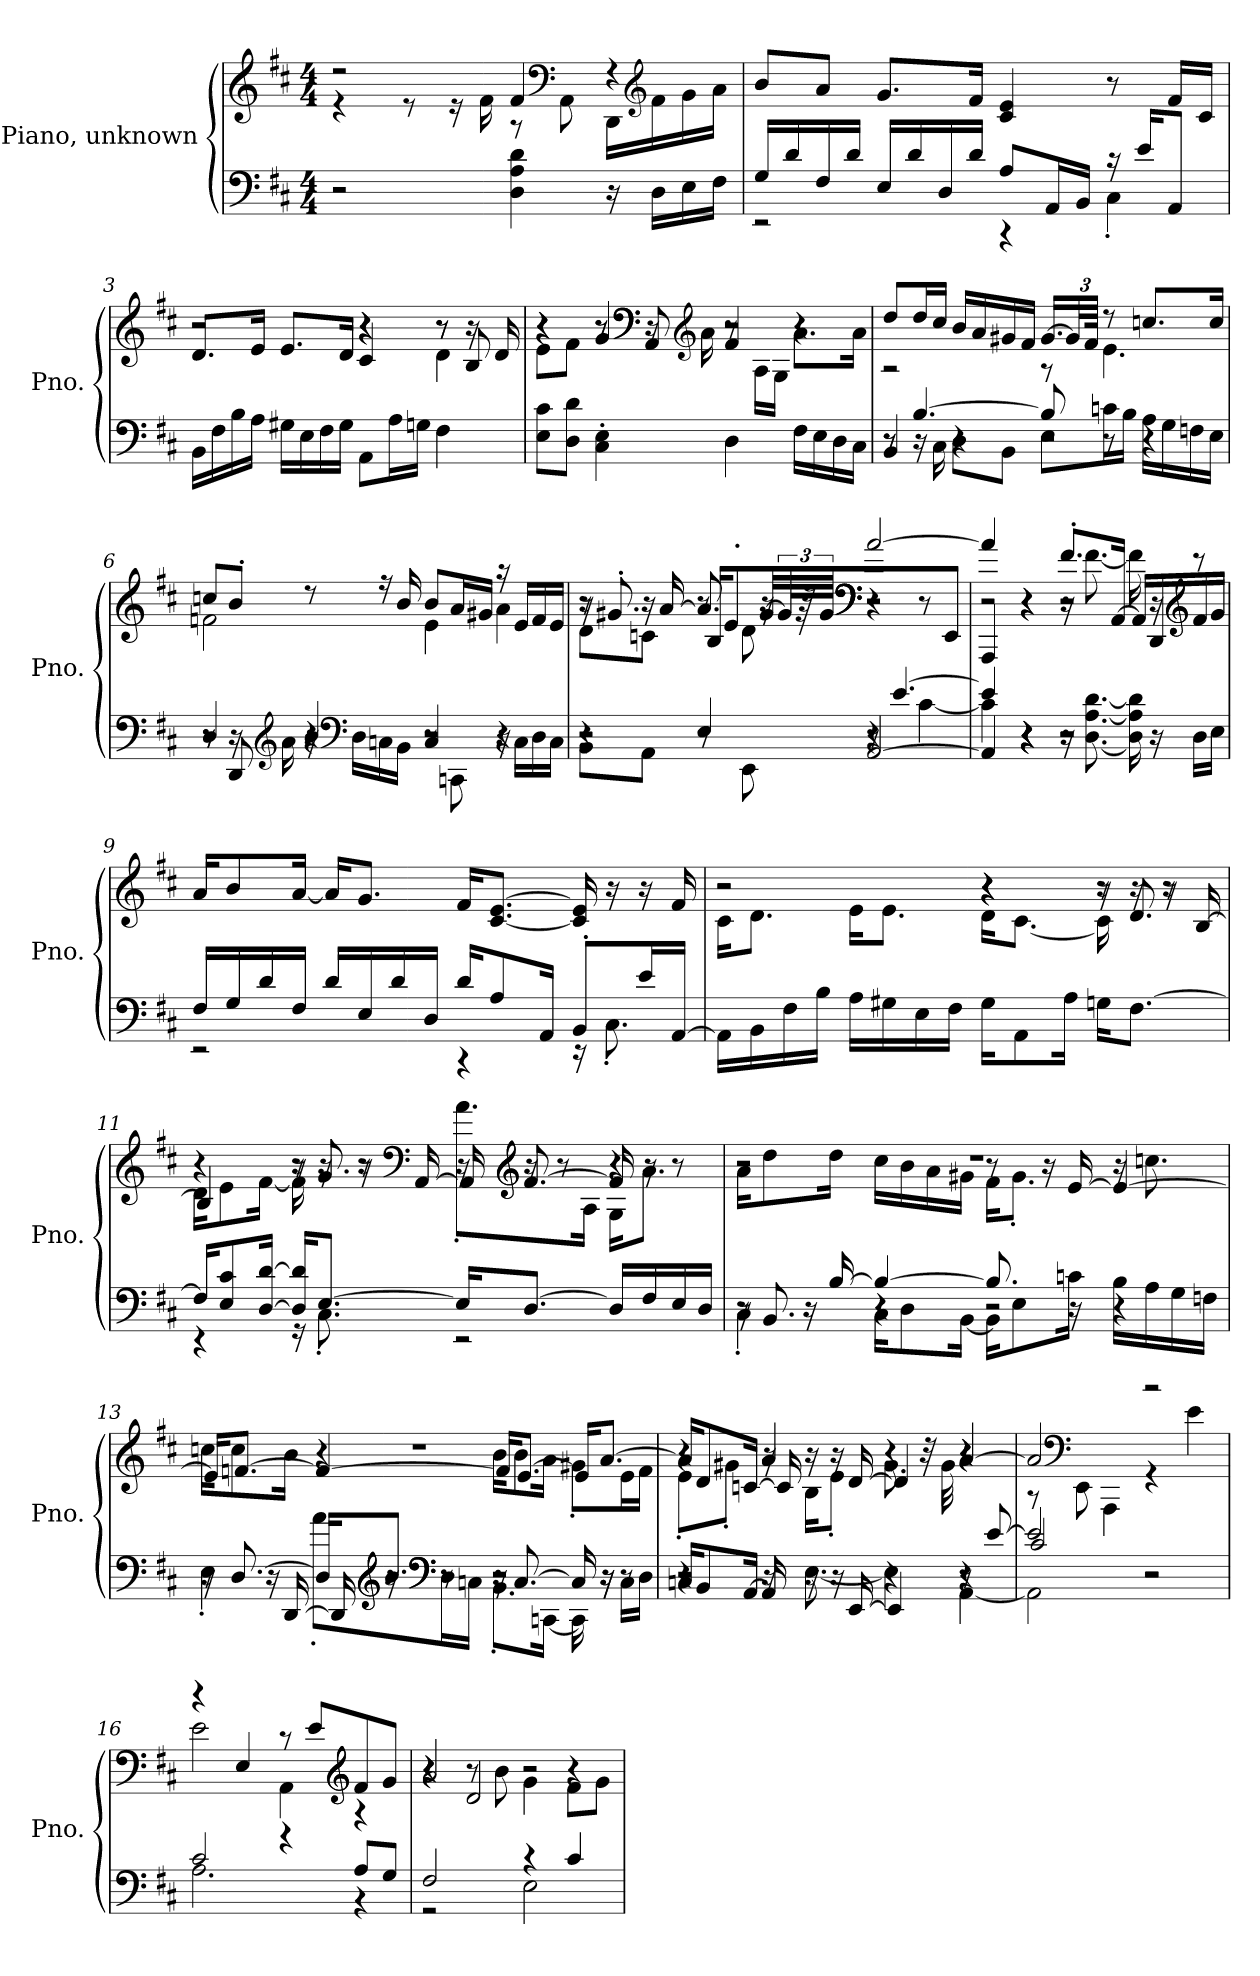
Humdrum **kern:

**kern	**kern
*part1	*part1
*staff2	*staff1
*I"Piano, unknown	*
*I'Pno.	*
*clefF4	*clefG2
*k[f#c#]	*k[f#c#]
*M4/4	*M4/4
*MM120	*MM120
=1	=1
*	*^
2r	2r	4r
.	.	8r
.	.	16r
.	.	16f#\
4D\ 4A\ 4d\	4f#/	8r
*	*clefF4	*
.	.	8AA\
16r	4r	16DD\LL
*	*clefG2	*
16D\LL	.	16f#\
16E\	.	16g\
16F#\JJ	.	16a\JJ
*	*v	*v
=2	=2
*^	*
16G/LL	2r	8b/L
16d/	.	.
16F#/	.	8a/J
16d/JJ	.	.
16E/LL	.	8.g/L
16d/	.	.
16D/	.	.
16d/JJ	.	16f#/Jk
8A/L	4r	4c#/ 4e/
16AA/L	.	.
16BB/JJ	.	.
16r	4C#'\	8r
16e/KL	.	.
8AA/J	.	16f#/LL
.	.	16c#/JJ
*v	*v	*
!!LO:LB:g=z
=3	=3
*	*^
*	*	*^
16BB\LL	8.d/L	2r	2r
16F#\	.	.	.
16B\	.	.	.
16A\JJ	16e/Jk	.	.
16G#X\LL	8.e/L	.	.
16E\	.	.	.
16F#\	.	.	.
16G#\JJ	16d/Jk	.	.
8AA\L	4c#/	4r	4r
16A\L	.	.	.
16Gn\JJ	.	.	.
4F#\	8r	4d\	8r
.	16r	.	8B/
.	16d/	.	.
=4	=4	=4	=4
8E\ 8c#\L	4r	8e\L	4r
8D\ 8d\J	.	8f#\J	.
4C#\' 4E\'	4g/	8r	8r
*	*clefF4	*	*
.	.	16r	8AA/
*	*clefG2	*	*
.	.	16a\	.
4D\	4f#/	8r	2r
.	.	16A\LL	.
.	.	16G\JJ	.
16F#\LL	4r	8.a\L	.
16E\	.	.	.
16D\	.	.	.
16C#\JJ	.	16a\Jk	.
*	*	*v	*v
!!LO:LB:g=z
=5	=5	=5
*^	*	*
*	*^	*	*
8r	8r	4BB/	8dd/L	2r
[4.B/	16r	.	16dd/L	.
.	16C#\	.	16cc#/JJ	.
.	8D\L	4r	16b/LL	.
.	.	.	16a/	.
.	8BB\J	.	16g#X/	.
.	.	.	16f#/JJ	.
8B/]	8E\L	2r	[16.g#/LL	8r
*	*	*	*Xbrackettup	*
.	.	.	48g#/L]	.
.	.	.	96f#/JJJk	.
8r	16cn\L	.	8r	4.e\
.	16B\JJ	.	.	.
4r	16A\LL	.	8.ccn/L	.
.	16G\	.	.	.
.	16Fn\	.	.	.
.	16E\JJ	.	16cc/Jk	.
=6	=6	=6	=6	=6
4D/	8r	8r	8ccn/L	2fn\
.	16r	8DD/	8b'/J	.
*clefG2	*	*	*	*
.	16a\	.	.	.
4b/	16r	4r	8r	.
*clefF4	*	*	*	*
.	16D\LL	.	.	.
.	16Cn\	.	16r	.
.	16BB\JJ	.	16b/	.
4C/	8r	2r	8b/L	4e\
.	8CCn\	.	16a/L	.
.	.	.	16g#X/JJ	.
4r	16r	.	16r	4a\
.	16C\LL	.	16e/LL	.
.	16D\	.	16f/	.
.	16C\JJ	.	16e/JJ	.
!!LO:LB:g=z
=7	=7	=7	=7	=7
*	*	*	*	*^
2r	8BB\L	4r	8r	8d\L	16r
.	.	.	.	.	8.g#X'/
.	8AA\J	.	16r	8cn\J	.
.	.	.	[16a/	.	.
.	8r	4E/	8.a/]	8r	16B/KL
.	.	.	.	.	8e'/
.	8EE\	.	.	8d\	.
.	.	.	16r	.	[32g#/LL
*	*	*	*	*	*brackettup
.	.	.	.	.	96g#/JJJk]
.	.	.	.	.	96r
.	.	.	.	.	96g#/
*	*	*	*clefF4	*	*
8r	4r	[2AA/	[2a/	2r	4r
[4.e/	.	.	.	.	.
.	[4c#\	.	.	.	8r
.	.	.	.	.	8EE/
=8	=8	=8	=8	=8	=8
4e/]	4c#\]	4AA/]	4a/]	2r	4AAA/
4r	4r	4r	4r	.	4r
2r	16r	2r	2r	16r	8.f#'/L
.	[8.D\ [8.A\ [8.d\	.	.	[8.f#\	.
.	.	.	.	.	[16AA/Jk
.	16D\] 16A\] 16d\]	.	.	16f#\]	16AA/LL]
.	16r	.	.	16r	16DD/
*	*	*	*clefG2	*	*
.	16D\LL	.	.	8r	16f#/
.	16E\JJ	.	.	.	16g/JJ
*	*v	*v	*	*	*
*	*	*v	*v	*v
!!LO:LB:g=z
=9	=9	=9
16F#/LL	2r	16a/KL
16G/	.	8b/
16d/	.	.
16F#/JJ	.	[16a/Jk
16d/LL	.	16a/KL]
16E/	.	8.g/J
16d/	.	.
16D/JJ	.	.
16d/KL	4r	16f#/KL
8A/	.	[8.c#/ [8.e/J
16AA/Jk	.	.
8BB'/L	16r	16c#/] 16e/]
.	8.C#'\	16r
16e/L	.	16r
[16AA/JJ	.	16f#/
*v	*v	*
=10	=10
*	*^
*	*	*^
16AA\LL]	2r	16c#\KL	2r
16BB\	.	8.d\J	.
16F#\	.	.	.
16B\JJ	.	.	.
16A\LL	.	16e\KL	.
16G#X\	.	8.e\J	.
16E\	.	.	.
16F#\JJ	.	.	.
16G#\KL	4r	16d\KL	4r
8AA\	.	[8.c#\J	.
16A\Jk	.	.	.
16Gn\KL	16r	16c#\]	8r
[8.F#\J	8.d/	16r	.
.	.	8r	16r
.	.	.	[16B/
!!LO:LB:g=z	!!	!!
=11	=11	=11	=11
*^	*	*	*
16F#/KL]	4r	4r	16d\KL	4B/]
8E/ 8c#/	.	.	8e\	.
[16D/ [16d/Jk	.	.	[16f#\Jk	.
16D/] 16d/]KL	16r	16r	16f#\]	8r
[8.E/J	8.C#'\	8.g/	16r	.
.	.	.	8r	16r
*	*	*clefF4	*	*
.	.	.	.	[16AA/
16E/KL]	2r	16r	8.a'\L	16AA/]
*	*	*clefG2	*	*
[8.D/J	.	[8.f#/	.	16r
.	.	.	.	8r
.	.	.	16A\Jk	.
16D/LL]	.	16f#/]	16G\KL	4r
16F#/	.	16r	8.a\J	.
16E/	.	8r	.	.
16D/JJ	.	.	.	.
!!LO:PB:g=z	!!	!!
=12	=12	=12	=12	=12
*	*^	*	*	*
8r	4C#'\	16r	1r	16a\KL	2r
.	.	8.BB/	.	8dd\	.
16r	.	.	.	.	.
[16B/	.	.	.	16dd\Jk	.
4B/_	16C#\KL	4r	.	16cc#\LL	.
.	8D\	.	.	16b\	.
.	.	.	.	16a\	.
.	[16BB\Jk	.	.	16g#X\JJ	.
8.B/]	16BB\KL]	2r	.	16f#\KL	8r
.	8E\	.	.	8.g#'\J	.
.	.	.	.	.	16r
16r	16cn\Jk	.	.	.	[16e/
4r	16B\LL	.	.	16r	4e/_
.	16A\	.	.	8.ccn\	.
.	16G\	.	.	.	.
.	16Fn\JJ	.	.	.	.
!!LO:LB:g=z	!!	!!
=13	=13	=13	=13	=13	=13
16r	4E'\	8r	1r	16ccn\KL	16e/KL]
[8.D/	.	.	.	8cc\	[8.fn/J
.	.	16r	.	.	.
.	.	[16DD/	.	16b\Jk	.
16D/KL]	8a'\L	16DD/]	.	4r	4f/_
*clefG2	*	*	*	*	*
8.b/J	.	16r	.	.	.
*clefF4	*	*	*	*	*
.	16D\L	8r	.	.	.
.	16Cn\JJ	.	.	.	.
16r	8.BB'\L	2r	.	16b\KL	16f/KL]
[8.C/	.	.	.	8b\	[8.e/J
.	[16CCn\Jk	.	.	16a\Jk	.
16C/]	16CC\]	.	.	8g#X'\L	16e/KL]
16r	16r	.	.	.	[8.a/J
8r	16C\LL	.	.	16e\L	.
.	16D\JJ	.	.	16f\JJ	.
!!LO:LB:g=z	!!	!!
=14	=14	=14	=14	=14	=14
2r	4r	16Cn/KL	4r	8e'\L	16a/KL]
.	.	8BB/	.	.	8d/
.	.	.	.	8g#X'\J	.
.	.	[16AA/Jk	.	.	[16cn/Jk
.	16r	16AA/]	4a/	16r	16c/]
.	[8.E\	16r	.	16B\KL	16r
.	.	16r	.	8e'\J	16r
.	.	[16EE/	.	.	[16d/
4r	4E\]	4EE/]	4r	8.g#\	4d/]
.	.	.	.	32r	.
.	.	.	.	32g#\	.
8r	[4AA\	4r	[4a/	4r	4r
[8e/	.	.	.	.	.
*	*	*	*	*v	*v
=15	=15	=15	=15	=15
2e/]	2AA\]	2c#/	2a/]	8r
*	*	*	*clefF4	*
.	.	.	.	8EE\
.	.	.	.	4AAA\
2r	2r	2r	2r	4r
.	.	.	.	4e\
*	*v	*v	*	*
=16	=16	=16	=16
2c#/	2.A\	4r	2e\
.	.	4E/	.
4r	.	8r	4AA\
.	.	8e/L	.
*	*	*clefG2	*
8A/L	4r	8f#/	4r
8G/J	.	8g/J	.
=17	=17	=17	=17
*	*	*	*^
2F#/	2r	2a/	4r	4r
.	.	.	8r	2d/
.	.	.	8b\	.
4r	2E\	2r	4g\	.
4c#/	.	.	8f#\L	4r
.	.	.	8g\J	.
*v	*v	*	*	*
*	*v	*v	*v
=	=
*-	*-
